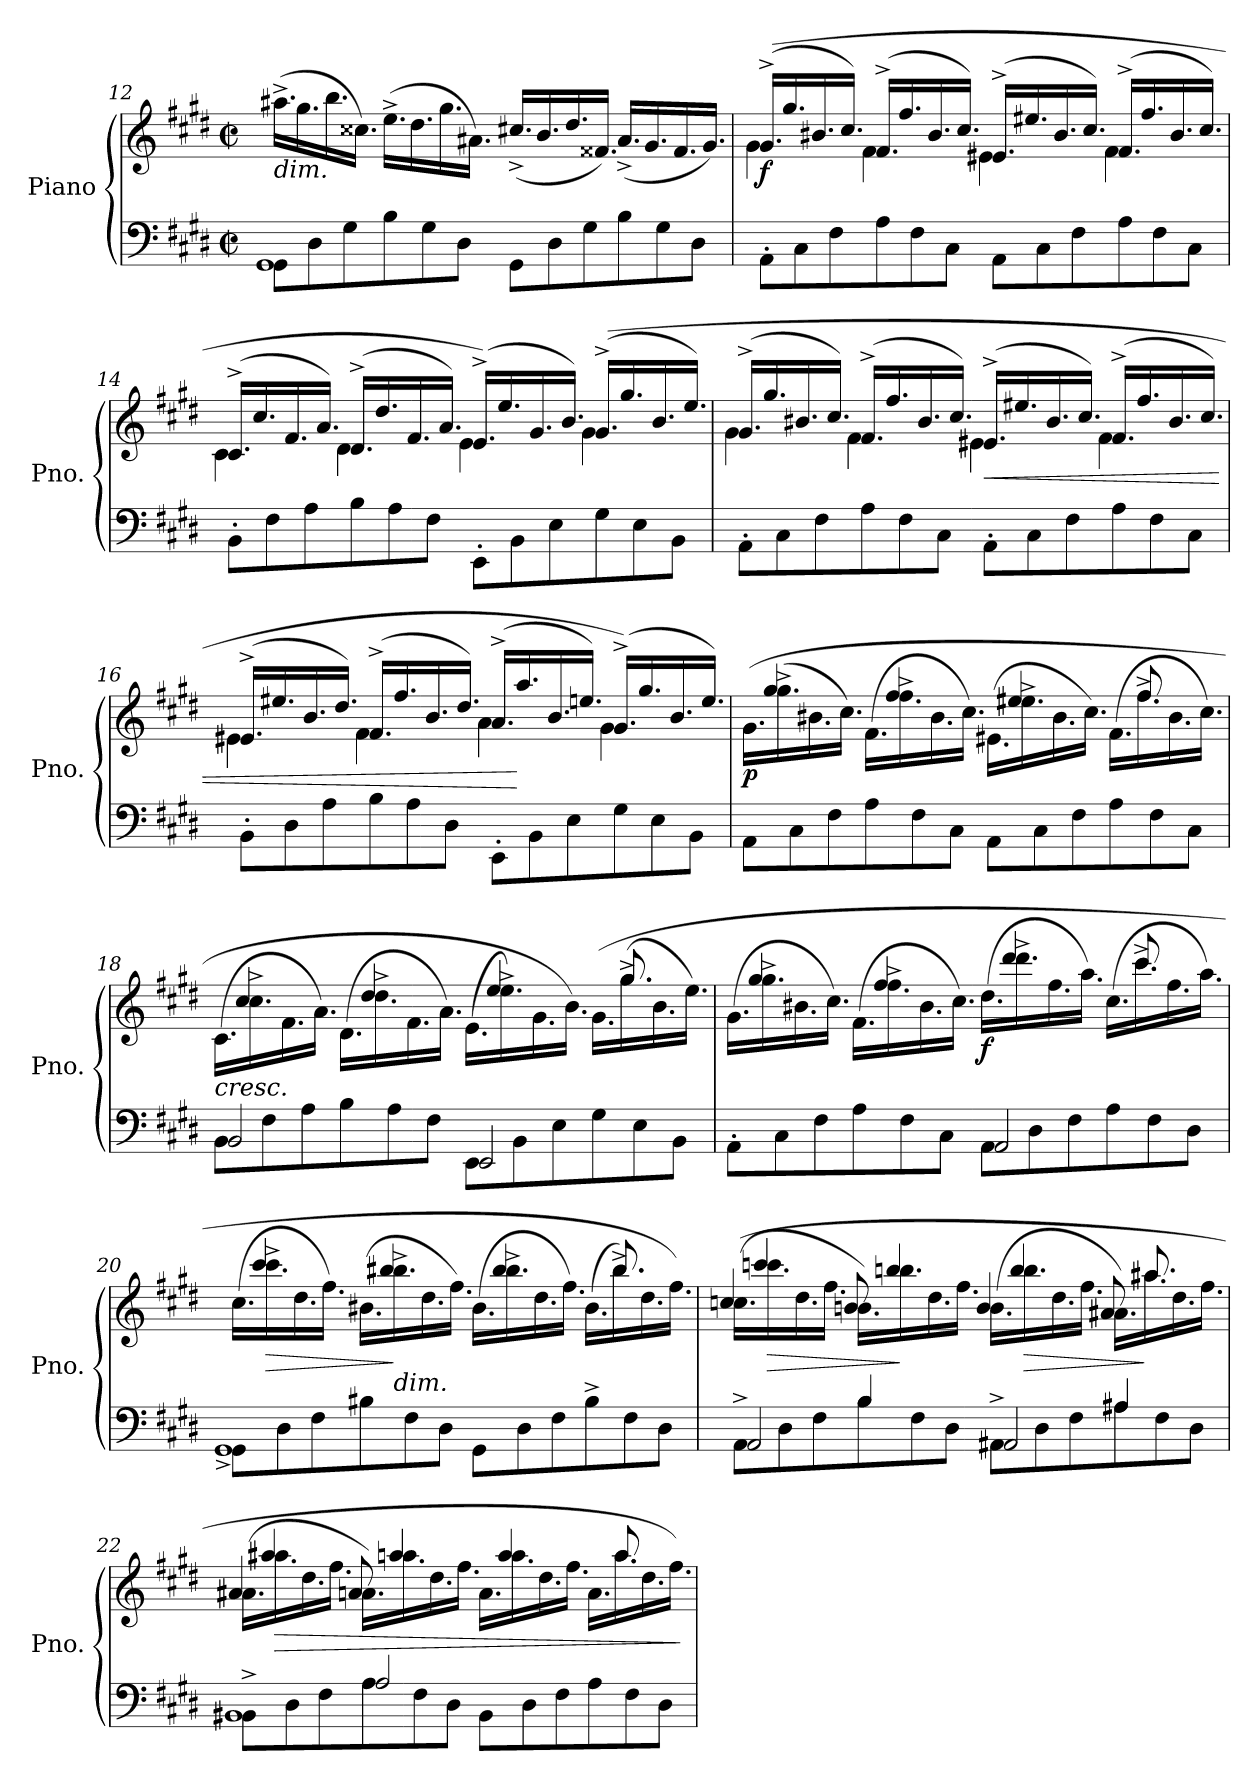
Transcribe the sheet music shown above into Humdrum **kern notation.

**kern	**kern	**dynam
*part1	*part1	*part1
*staff2	*staff1	*staff1/2
*I"Piano	*	*
*I'Pno.	*	*
!!LO:LB:g=z
*clefF4	*clefG2	*
*k[f#c#g#d#]	*k[f#c#g#d#]	*
*M2/2	*M2/2	*
*met(c|)	*met(c|)	*
*Xtuplet	*Xtuplet	*
=12	=12	=12
*^	*	*
!	!	!LO:TX:b:i:t=dim.	!
12GG#\L	1GG#	(>24.aa#X^\LL	.
.	.	24.gg#\	.
12D#\	.	.	.
.	.	24.bb\	.
12G#\	.	.	.
.	.	24.cc##X\JJ)	.
12B\	.	(>24.ee^\LL	.
.	.	24.dd#\	.
12G#\	.	.	.
.	.	24.gg#\	.
12D#\J	.	.	.
.	.	24.a#X\JJ)	.
12GG#\L	.	(<24.cc#X^/LL	.
.	.	24.b/	.
12D#\	.	.	.
.	.	24.dd#/	.
12G#\	.	.	.
.	.	24.f##X/JJ)	.
12B\	.	(<24.a#^/LL	.
.	.	24.g#/	.
12G#\	.	.	.
.	.	24.f##/	.
12D#\J	.	.	.
.	.	24.g#/JJ)	.
*v	*v	*	*
=13	=13	=13
*	*^	*
!	!	!	!LO:DY:b
12AA'\L	(>(<24.g#^/LL	4g#\	f
.	24.gg#/	.	.
12C#\	.	.	.
.	24.b#X/	.	.
12F#\	.	.	.
.	24.cc#/JJ)	.	.
12A\	(>24.f#^/LL	4f#\	.
.	24.ff#/	.	.
12F#\	.	.	.
.	24.b#/	.	.
12C#\J	.	.	.
.	24.cc#/JJ)	.	.
12AA\L	(>24.e#X^/LL	4e#\	.
.	24.ee#X/	.	.
12C#\	.	.	.
.	24.b#/	.	.
12F#\	.	.	.
.	24.cc#/JJ)	.	.
12A\	(>24.f#^/LL	4f#\	.
.	24.ff#/	.	.
12F#\	.	.	.
.	24.b#/	.	.
12C#\J	.	.	.
.	24.cc#/JJ)	.	.
=14	=14	=14	=14
12BB'\L	(>24.c#^/LL	4c#\	.
.	24.cc#/	.	.
12F#\	.	.	.
.	24.f#/	.	.
12A\	.	.	.
.	24.a/JJ)	.	.
12B\	(>24.d#^/LL	4d#\	.
.	24.dd#/	.	.
12A\	.	.	.
.	24.f#/	.	.
12F#\J	.	.	.
.	24.a/JJ)	.	.
12EE'\L	(>24.e^/LL)	4e\	.
.	24.ee/	.	.
12BB\	.	.	.
.	24.g#/	.	.
12E\	.	.	.
.	24.b/JJ)	.	.
12G#\	(>(<24.g#^/LL	4g#\	.
.	24.gg#/	.	.
12E\	.	.	.
.	24.b/	.	.
12BB\J	.	.	.
.	24.ee/JJ)	.	.
!!LO:LB:g=z	!!
=15	=15	=15	=15
12AA'\L	(>24.g#^/LL	4g#\	.
.	24.gg#/	.	.
12C#\	.	.	.
.	24.b#X/	.	.
12F#\	.	.	.
.	24.cc#/JJ)	.	.
12A\	(>24.f#^/LL	4f#\	.
.	24.ff#/	.	.
12F#\	.	.	.
.	24.b#/	.	.
12C#\J	.	.	.
.	24.cc#/JJ)	.	.
!	!	!	!LO:HP:b
12AA'\L	(>24.e#X^/LL	4e#\	<
.	24.ee#X/	.	.
12C#\	.	.	.
.	24.b#/	.	.
12F#\	.	.	.
.	24.cc#/JJ)	.	.
12A\	(>24.f#^/LL	4f#\	.
.	24.ff#/	.	.
12F#\	.	.	.
.	24.b#/	.	.
12C#\J	.	.	.
.	24.cc#/JJ)	.	.
=16	=16	=16	=16
12BB'\L	(>24.e#X^/LL	4e#\	.
.	24.ee#X/	.	.
12D#\	.	.	.
.	24.b/	.	.
12A\	.	.	.
.	24.dd#/JJ)	.	.
12B\	(>24.f#^/LL	4f#\	.
.	24.ff#/	.	.
12A\	.	.	.
.	24.b/	.	.
12D#\J	.	.	.
.	24.dd#/JJ)	.	.
12EE'\L	(>24.a^/LL	4a\	.
.	24.aa/	.	[
12BB\	.	.	.
.	24.b/	.	.
12E\	.	.	.
.	24.een/JJ)	.	.
12G#\	(>24.g#^/LL)	4g#\	.
.	24.gg#/	.	.
12E\	.	.	.
.	24.b/	.	.
12BB\J	.	.	.
.	24.ee/JJ)	.	.
=17	=17	=17	=17
!	!	!	!LO:DY:b
12AA\L	(<24.g#\LL	16ryy	p
.	(>24.gg#^\	4gg#/	.
12C#\	.	.	.
.	24.b#X\	.	.
12F#\	.	.	.
.	24.cc#\JJ)	.	.
12A\	(<24.f#\LL	.	.
.	24.ff#^\	4ff#/	.
12F#\	.	.	.
.	24.b#\	.	.
12C#\J	.	.	.
.	24.cc#\JJ)	.	.
12AA\L	(<24.e#X\LL	.	.
.	24.ee#X^\	4ee#/	.
12C#\	.	.	.
.	24.b#\	.	.
12F#\	.	.	.
.	24.cc#\JJ)	.	.
12A\	(<24.f#\LL	.	.
!	!	!LO:N:head=solid	!
.	24.ff#^\	8.ff#/	.
12F#\	.	.	.
.	24.b#\	.	.
12C#\J	.	.	.
.	24.cc#\JJ)	.	.
!!LO:LB:g=z	!!
=18	=18	=18	=18
*^	*	*	*
!	!	!LO:TX:b:i:t=cresc.	!	!
12BB\L	2BB/	(<24.c#\LL	16ryy	.
.	.	24.cc#^\	4cc#/	.
12F#\	.	.	.	.
.	.	24.f#\	.	.
12A\	.	.	.	.
.	.	24.a\JJ)	.	.
12B\	.	(<24.d#\LL	.	.
.	.	24.dd#^\	4dd#/	.
12A\	.	.	.	.
.	.	24.f#\	.	.
12F#\J	.	.	.	.
.	.	24.a\JJ)	.	.
12EE\L	2EE/	(<24.e\LL	.	.
.	.	24.ee^\)	4ee/	.
12BB\	.	.	.	.
.	.	24.g#\	.	.
12E\	.	.	.	.
.	.	24.b\JJ)	.	.
12G#\	.	(<24.g#\LL	.	.
!	!	!	!LO:N:head=solid	!
.	.	(>24.gg#^\	8.gg#/	.
12E\	.	.	.	.
.	.	24.b\	.	.
12BB\J	.	.	.	.
.	.	24.ee\JJ)	.	.
=19	=19	=19	=19	=19
12AA'\L	2ryy	(<24.g#\LL	16ryy	.
.	.	24.gg#^\	4gg#/	.
12C#\	.	.	.	.
.	.	24.b#X\	.	.
12F#\	.	.	.	.
.	.	24.cc#\JJ)	.	.
12A\	.	(<24.f#\LL	.	.
.	.	24.ff#^\	4ff#/	.
12F#\	.	.	.	.
.	.	24.b#\	.	.
12C#\J	.	.	.	.
.	.	24.cc#\JJ)	.	.
!	!	!	!	!LO:DY:b
12AA\L	2AA/	(<24.dd#\LL	.	f
.	.	24.ddd#^\	4ddd#/	.
12D#\	.	.	.	.
.	.	24.ff#\	.	.
12F#\	.	.	.	.
.	.	24.aa\JJ)	.	.
12A\	.	(<24.cc#\LL	.	.
!	!	!	!LO:N:head=solid	!
.	.	24.ccc#^\	8.ccc#/	.
12F#\	.	.	.	.
.	.	24.ff#\	.	.
12D#\J	.	.	.	.
.	.	24.aa\JJ)	.	.
=20	=20	=20	=20	=20
12GG#\L	1GG#^	(<24.cc#\LL	16ryy	.
!	!	!	!	!LO:HP:b
.	.	24.ccc#^\	4ccc#/	>
12D#\	.	.	.	.
.	.	24.dd#\	.	.
12F#\	.	.	.	.
.	.	24.ff#\JJ)	.	.
12B#X\	.	(<24.b#X\LL	.	.
!	!	!LO:TX:b:i:t=dim.	!	!
.	.	24.bb#X^\	4bb#/	]
12F#\	.	.	.	.
.	.	24.dd#\	.	.
12D#\J	.	.	.	.
.	.	24.ff#\JJ)	.	.
12GG#\L	.	(<24.b#\LL	.	.
.	.	24.bb#^\	4bb#/	.
12D#\	.	.	.	.
.	.	24.dd#\	.	.
12F#\	.	.	.	.
.	.	24.ff#\JJ)	.	.
12B#^\	.	(<24.b#\LL	.	.
!	!	!	!LO:N:head=solid	!
.	.	24.bb#^\)	8.bb#/	.
12F#\	.	.	.	.
.	.	24.dd#\	.	.
12D#\J	.	.	.	.
.	.	24.ff#\JJ)	.	.
!!LO:PB:g=z
=21	=21	=21	=21	=21
*	*^	*	*^	*
12AA^\L	2AA/	4ryy	(<(>24.ccn\LL	4cc/	16ryy	.
!	!	!	!	!	!	!LO:HP:b
.	.	.	24.cccn\	.	4ccc/	>
12D#\	.	.	.	.	.	.
.	.	.	24.dd#\	.	.	.
12F#\	.	.	.	.	.	.
.	.	.	24.ff#\JJ	.	.	.
12B\	.	4B/	24.bn\LL)	8b/	.	.
.	.	.	24.bbn\	.	4bb/	]
12F#\	.	.	.	.	.	.
.	.	.	24.dd#\	8ryy	.	.
12D#\J	.	.	.	.	.	.
.	.	.	24.ff#\JJ	.	.	.
12AA#X^\L	2AA#/	4ryy	(<24.b\LL	4b/	.	.
!	!	!	!	!	!	!LO:HP:b
.	.	.	24.bb\	.	4bb/	>
12D#\	.	.	.	.	.	.
.	.	.	24.dd#\	.	.	.
12F#\	.	.	.	.	.	.
.	.	.	24.ff#\JJ	.	.	.
12A#X\	.	4A#/	24.a#X\LL)	8a#/	.	.
!	!	!	!	!	!LO:N:head=solid	!
.	.	.	24.aa#X\	.	8.aa#/	]
12F#\	.	.	.	.	.	.
.	.	.	24.dd#\	8ryy	.	.
12D#\J	.	.	.	.	.	.
.	.	.	24.ff#\JJ	.	.	.
=22	=22	=22	=22	=22	=22	=22
12BB#X^\L	1BB#	4ryy	(<24.a#X\LL	4a#/	16ryy	.
!	!	!	!	!	!	!LO:HP:b
.	.	.	24.aa#X\	.	4aa#/	>
12D#\	.	.	.	.	.	.
.	.	.	24.dd#\	.	.	.
12F#\	.	.	.	.	.	.
.	.	.	24.ff#\JJ	.	.	.
12A\	.	2A/	24.an\LL)	8a/	.	.
.	.	.	24.aan\	.	4aa/	.
12F#\	.	.	.	.	.	.
.	.	.	24.dd#\	8ryy	.	.
12D#\J	.	.	.	.	.	.
.	.	.	24.ff#\JJ	.	.	.
12BB#\L	.	.	24.a\LL	2ryy	.	.
.	.	.	24.aa\	.	4aa/	.
12D#\	.	.	.	.	.	.
.	.	.	24.dd#\	.	.	.
12F#\	.	.	.	.	.	.
.	.	.	24.ff#\JJ	.	.	.
12A\	.	4ryy	24.a\LL	.	.	.
!	!	!	!	!	!LO:N:head=solid	!
.	.	.	24.aa\	.	8.aa/	.
12F#\	.	.	.	.	.	.
.	.	.	24.dd#\	.	.	.
12D#\J	.	.	.	.	.	.
.	.	.	24.ff#\JJ)	.	.	.
*v	*v	*v	*	*	*	*
*	*v	*v	*v	*
.	.	]
=	=	=
*-	*-	*-
